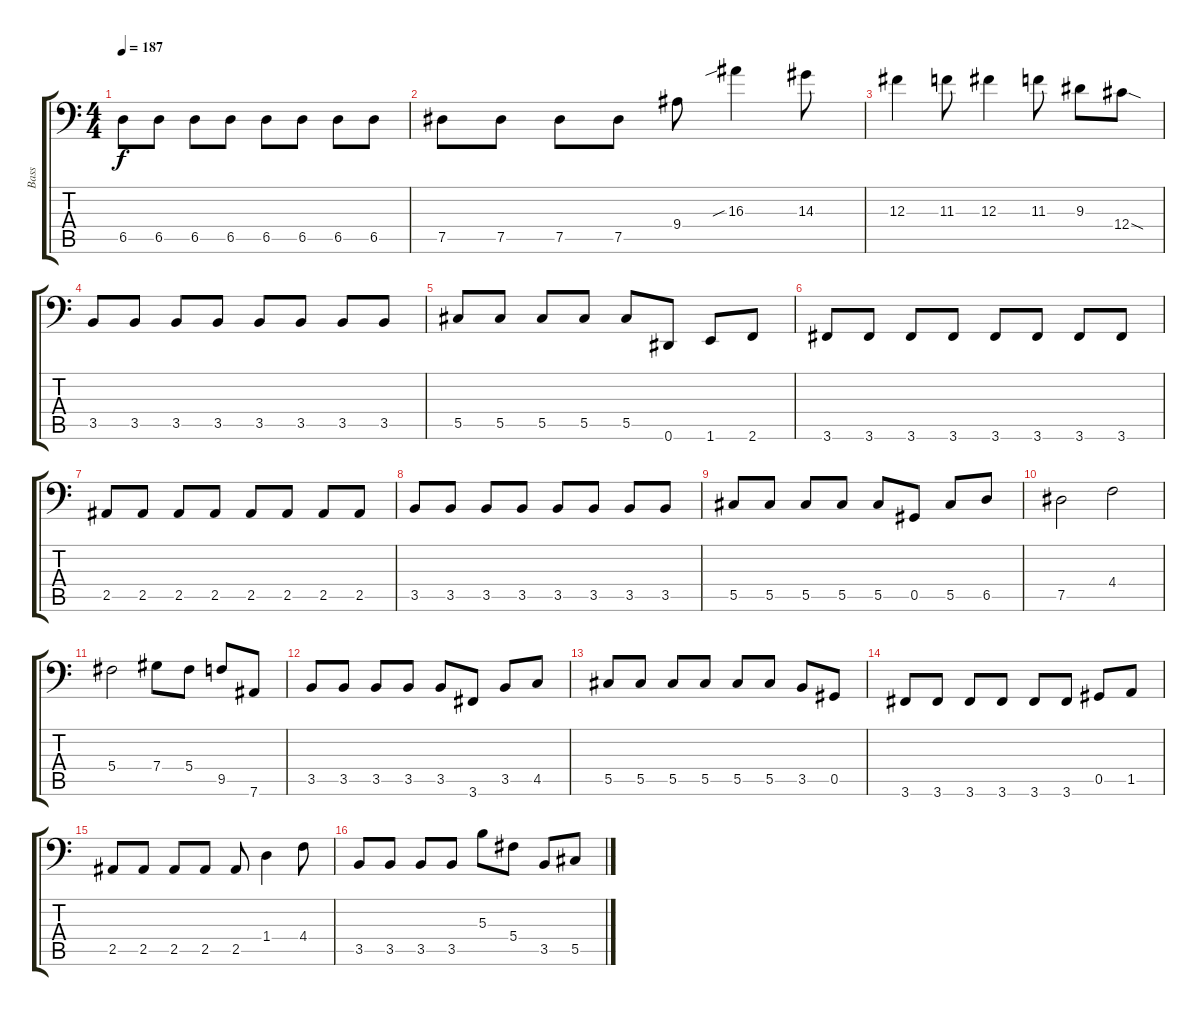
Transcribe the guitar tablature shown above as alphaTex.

\track ("Bass" "Bass") {instrument electricbassfinger}
\staff {score tabs}
\tuning (Eb3 Bb2 Gb2 Db2 Ab1 Eb1) {hide}
\ts (4 4)
\tempo 187
\clef f4
\ks c
6.5.8{dy f} 6.5.8 6.5.8 6.5.8 6.5.8 6.5.8 6.5.8 6.5.8 |
7.5.8 7.5.8 7.5.8 7.5.8 9.4.8 16.3{sib}.4 14.3.8 |
12.3.4 11.3.8 12.3.4 11.3.8 9.3.8 12.4{sod}.8 |
3.5.8 3.5.8 3.5.8 3.5.8 3.5.8 3.5.8 3.5.8 3.5.8 |
5.5.8 5.5.8 5.5.8 5.5.8 5.5.8 0.6.8 1.6.8 2.6.8 |
3.6.8 3.6.8 3.6.8 3.6.8 3.6.8 3.6.8 3.6.8 3.6.8 |
2.5.8 2.5.8 2.5.8 2.5.8 2.5.8 2.5.8 2.5.8 2.5.8 |
3.5.8 3.5.8 3.5.8 3.5.8 3.5.8 3.5.8 3.5.8 3.5.8 |
5.5.8 5.5.8 5.5.8 5.5.8 5.5.8 0.5.8 5.5.8 6.5.8 |
7.5.2 4.4.2 |
5.4.2 7.4.8 5.4.8 9.5.8 7.6.8 |
3.5.8 3.5.8 3.5.8 3.5.8 3.5.8 3.6.8 3.5.8 4.5.8 |
5.5.8 5.5.8 5.5.8 5.5.8 5.5.8 5.5.8 3.5.8 0.5.8 |
3.6.8 3.6.8 3.6.8 3.6.8 3.6.8 3.6.8 0.5.8 1.5.8 |
2.5.8 2.5.8 2.5.8 2.5.8 2.5.8 1.4.4 4.4.8 |
3.5.8 3.5.8 3.5.8 3.5.8 5.3.8 5.4.8 3.5.8 5.5.8
